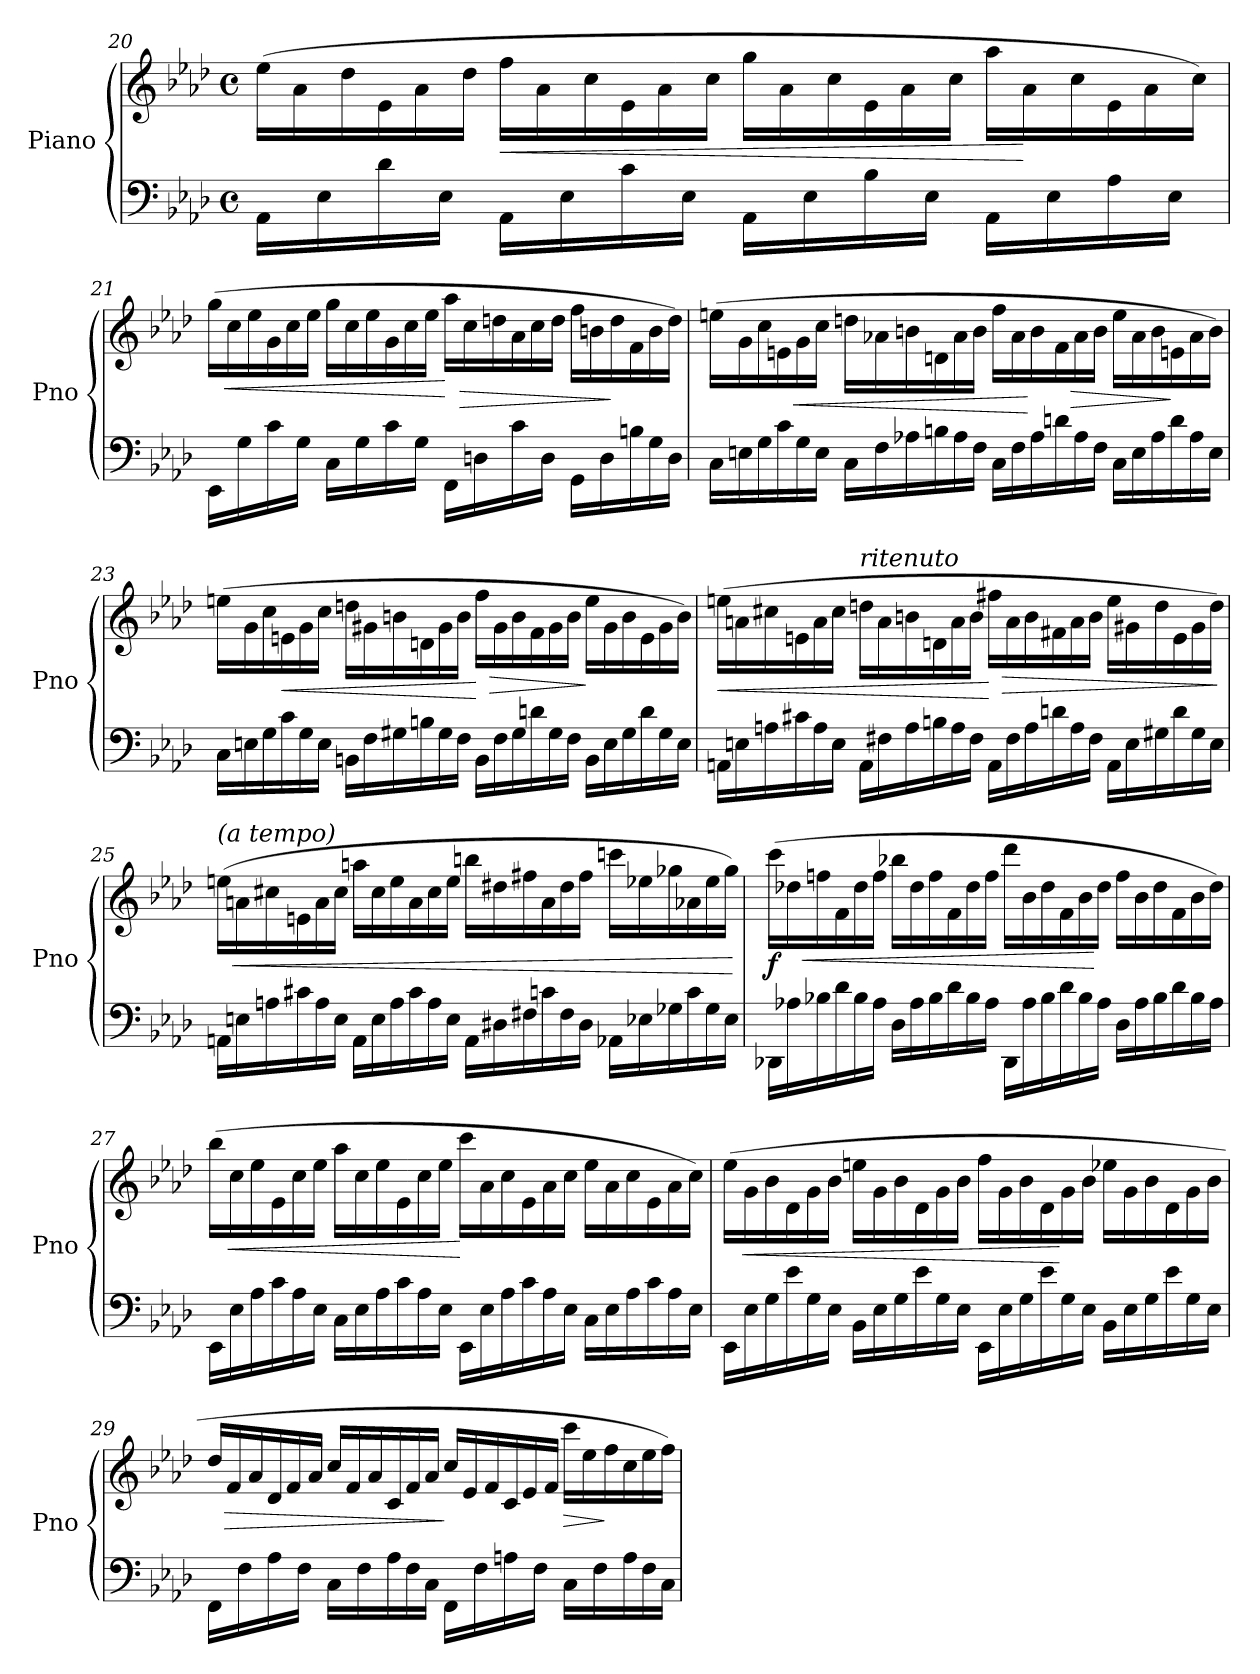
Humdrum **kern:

**kern	**kern	**dynam
*part1	*part1	*part1
*staff2	*staff1	*staff1/2
*I"Piano	*	*
*I'Pno	*	*
*clefF4	*clefG2	*
*k[b-e-a-d-]	*k[b-e-a-d-]	*
*M4/4	*M4/4	*
*met(c)	*met(c)	*
*	*Xtuplet	*
=20	=20	=20
16AA-\LL	(24ee-\LL	.
.	24a-\	.
16E-\	.	.
.	24dd-\	.
16d-\	24e-\	.
.	24a-\	.
16E-\JJ	.	.
.	24dd-\JJ	.
!	!	!LO:HP:b
16AA-\LL	24ff\LL	<
.	24a-\	.
16E-\	.	.
.	24cc\	.
16c\	24e-\	.
.	24a-\	.
16E-\JJ	.	.
.	24cc\JJ	.
16AA-\LL	24gg\LL	.
.	24a-\	.
16E-\	.	.
.	24cc\	.
16B-\	24e-\	.
.	24a-\	.
16E-\JJ	.	.
.	24cc\JJ	.
16AA-\LL	24aa-\LL	.
.	24a-\	[
16E-\	.	.
.	24cc\	.
16A-\	24e-\	.
.	24a-\	.
16E-\JJ	.	.
.	24cc\JJ)	.
!!LO:LB:g=z
=21	=21	=21
16EE-\LL	(24gg\LL	.
!	!	!LO:HP:b
.	24cc\	<
16G!\	.	.
.	24ee-\	.
16c!\	24g\	.
.	24cc\	.
16G!\JJ	.	.
.	24ee-\JJ	.
16C!\LL	24gg\LL	.
.	24cc\	.
16G!\	.	.
.	24ee-\	.
16c!\	24g\	.
.	24cc\	.
16G!\JJ	.	.
.	24ee-\JJ	.
16FF\LL	24aa-\LL	[
!	!	!LO:HP:b
.	24cc\	>
16Dn!\	.	.
.	24ddn\	.
16c!\	24a-\	.
.	24cc\	.
16D!\JJ	.	.
.	24dd\JJ	.
16GG\LL	24ff\LL	.
.	24bn\	.
16D!\	.	.
.	24dd\	]
*Xtuplet	*	*
24Bn!\	24f\	.
24G!\	24b\	.
24D!\JJ	24dd\JJ)	.
=22	=22	=22
24C\LL	(24een\LL	.
24En!\	24g\	.
24G!\	24cc\	.
24c!\	24en\	.
!	!	!LO:HP:b
24G!\	24g\	<
24E!\JJ	24cc\JJ	.
24C!\LL	24ddn\LL	.
24F!\	24a-X\	.
24A-X!\	24bn\	.
24Bn!\	24dn\	.
24A-!\	24a-\	.
24F!\JJ	24b\JJ	.
24C!\LL	24ff\LL	.
24F!\	24a-\	.
24A-!\	24b\	[
24dn!\	24f\	.
!	!	!LO:HP:b
24A-!\	24a-\	>
24F!\JJ	24b\JJ	.
24C!\LL	24ee\LL	.
24E!\	24a-\	.
24A-!\	24b\	.
24d!\	24en\	]
24A-!\	24a-\	.
24E!\JJ	24b\JJ)	.
!!LO:LB:g=z
=23	=23	=23
24C\LL	(24een\LL	.
24En!\	24g\	.
24G!\	24cc\	.
!	!	!LO:HP:b
24c!\	24en\	<
24G!\	24g\	.
24E!\JJ	24cc\JJ	.
24BBn\LL	24ddn\LL	.
24F!\	24g#X\	.
24G#X!\	24bn\	.
24Bn!\	24dn\	.
24G#!\	24g#\	.
24F!\JJ	24b\JJ	.
24BB!\LL	24ff\LL	[
!	!	!LO:HP:b
24F!\	24g#\	>
24G#!\	24b\	.
24dn!\	24f\	.
24G#!\	24g#\	.
24F!\JJ	24b\JJ	.
24BB!\LL	24ee\LL	]
24E!\	24g#\	.
24G#!\	24b\	.
24d!\	24e\	.
24G#!\	24g#\	.
24E!\JJ	24b\JJ)	.
=24	=24	=24
!	!	!LO:HP:b
24AAn\LL	(24een\LL	<
24En!\	24an\	.
24An!\	24cc#X\	.
24c#X!\	24en\	.
24A!\	24a\	.
24E!\JJ	24cc#\JJ	.
!	!LO:TX:a:i:t=ritenuto	!
24AA!\LL	24ddn\LL	.
24F#X!\	24a\	.
24A!\	24bn\	.
24Bn!\	24dn\	.
24A!\	24a\	.
24F#!\JJ	24b\JJ	.
24AA!\LL	24ff#X\LL	[
!	!	!LO:HP:b
24F#!\	24a\	>
24A!\	24b\	.
24dn!\	24f#X\	.
24A!\	24a\	.
24F#!\JJ	24b\JJ	.
24AA!\LL	24ee\LL	.
24E!\	24g#X\	.
24G#X!\	24dd\	.
24d!\	24e\	.
24G#!\	24g#\	.
24E!\JJ	24dd\JJ)	.
.	.	]
!!LO:LB:g=z
=25	=25	=25
!	!LO:TX:a:i:t=(a tempo)	!
24AAn\LL	(24een\LL	.
!	!	!LO:HP:b
24En!\	24an\	<
24An!\	24cc#X\	.
24c#X!\	24en\	.
24A!\	24a\	.
24E!\JJ	24cc#\JJ	.
24AA!\LL	24aan\LL	.
24E!\	24cc#\	.
24A!\	24ee\	.
24c#!\	24a\	.
24A!\	24cc#\	.
24E!\JJ	24ee\JJ	.
24AA!\LL	24bbn\LL	.
24D#X!\	24dd#X\	.
24F#X!\	24ff#X\	.
24cn!\	24a\	.
24F#!\	24dd#\	.
24D#!\JJ	24ff#\JJ	.
24AA-X!\LL	24cccn\LL	.
24E-X!\	24ee-X\	.
24G-X!\	24gg-X\	.
24c!\	24a-X\	.
24G-!\	24ee-\	.
24E-!\JJ	24gg-\JJ)	.
.	.	[
=26	=26	=26
!	!	!LO:DY:a=2
24DD-X/LL	(24ccc\LL	f
24A-X!\	24dd-X\	.
!	!	!LO:HP:b
24B-X!\	24ffn\	<
24d-!\	24f\	.
24B-!\	24dd-\	.
24A-!\JJ	24ff\JJ	.
24D-!\LL	24bb-X\LL	.
24A-!\	24dd-\	.
24B-!\	24ff\	.
24d-!\	24f\	.
24B-!\	24dd-\	.
24A-!\JJ	24ff\JJ	.
24DD-/LL	24ddd-\LL	.
24A-!\	24b-\	.
24B-!\	24dd-\	.
24d-!\	24f\	.
24B-!\	24b-\	.
24A-!\JJ	24dd-\JJ	[
24D-!\LL	24ff\LL	.
24A-!\	24b-\	.
24B-!\	24dd-\	.
24d-!\	24f\	.
24B-!\	24b-\	.
24A-!\JJ	24dd-\JJ)	.
!!LO:LB:g=z
=27	=27	=27
24EE-\LL	(24bb-\LL	.
!	!	!LO:HP:b
24E-!\	24cc\	<
24A-!\	24ee-\	.
24c!\	24e-\	.
24A-!\	24cc\	.
24E-!\JJ	24ee-\JJ	.
24C!\LL	24aa-\LL	.
24E-!\	24cc\	.
24A-!\	24ee-\	.
24c!\	24e-\	.
24A-!\	24cc\	.
24E-!\JJ	24ee-\JJ	.
24EE-\LL	24ccc\LL	[
24E-!\	24a-\	.
24A-!\	24cc\	.
24c!\	24e-\	.
24A-!\	24a-\	.
24E-!\JJ	24cc\JJ	.
24C!\LL	24ee-\LL	.
24E-!\	24a-\	.
24A-!\	24cc\	.
24c!\	24e-\	.
24A-!\	24a-\	.
24E-!\JJ	24cc\JJ)	.
=28	=28	=28
24EE-\LL	(24ee-\LL	.
!	!	!LO:HP:b
24E-!\	24g\	<
24G!\	24b-\	.
24e-!\	24d-\	.
24G!\	24g\	.
24E-!\JJ	24b-\JJ	.
24BB-!\LL	24een\LL	.
24E-!\	24g\	.
24G!\	24b-\	.
24e-!\	24d-\	.
24G!\	24g\	.
24E-!\JJ	24b-\JJ	.
24EE-\LL	24ff\LL	.
24E-!\	24g\	.
24G!\	24b-\	.
24e-!\	24d-\	.
24G!\	24g\	[
24E-!\JJ	24b-\JJ	.
24BB-!\LL	24ee-X\LL	.
24E-!\	24g\	.
24G!\	24b-\	.
24e-!\	24d-\	.
24G!\	24g\	.
24E-!\JJ	24b-\JJ	.
!!LO:PB:g=z
=29	=29	=29
16FF\LL	24dd-/LL	.
!	!	!LO:HP:b
.	24f/	>
16F!\	.	.
.	24a-/	.
16A-!\	24d-/	.
.	24f/	.
16F!\JJ	.	.
.	24a-/JJ	.
16C!\LL	24cc/LL	.
.	24f/	.
16F!\	.	.
.	24a-/	.
24A-!\	24c/	.
24F!\	24f/	.
24C!\JJ	24a-/JJ	.
16FF\LL	24cc/LL	]
.	24e-/	.
16F!\	.	.
.	24f/	.
16An!\	24c/	.
.	24e-/	.
16F!\JJ	.	.
.	24f/JJ	.
!	!	!LO:HP:b
16C!\LL	24ccc\LL	>
.	24ee-\	.
16F!\	.	.
.	24ff\	]
24A!\	24cc\	.
24F!\	24ee-\	.
24C!\JJ	24ff\JJ)	.
=	=	=
*-	*-	*-
